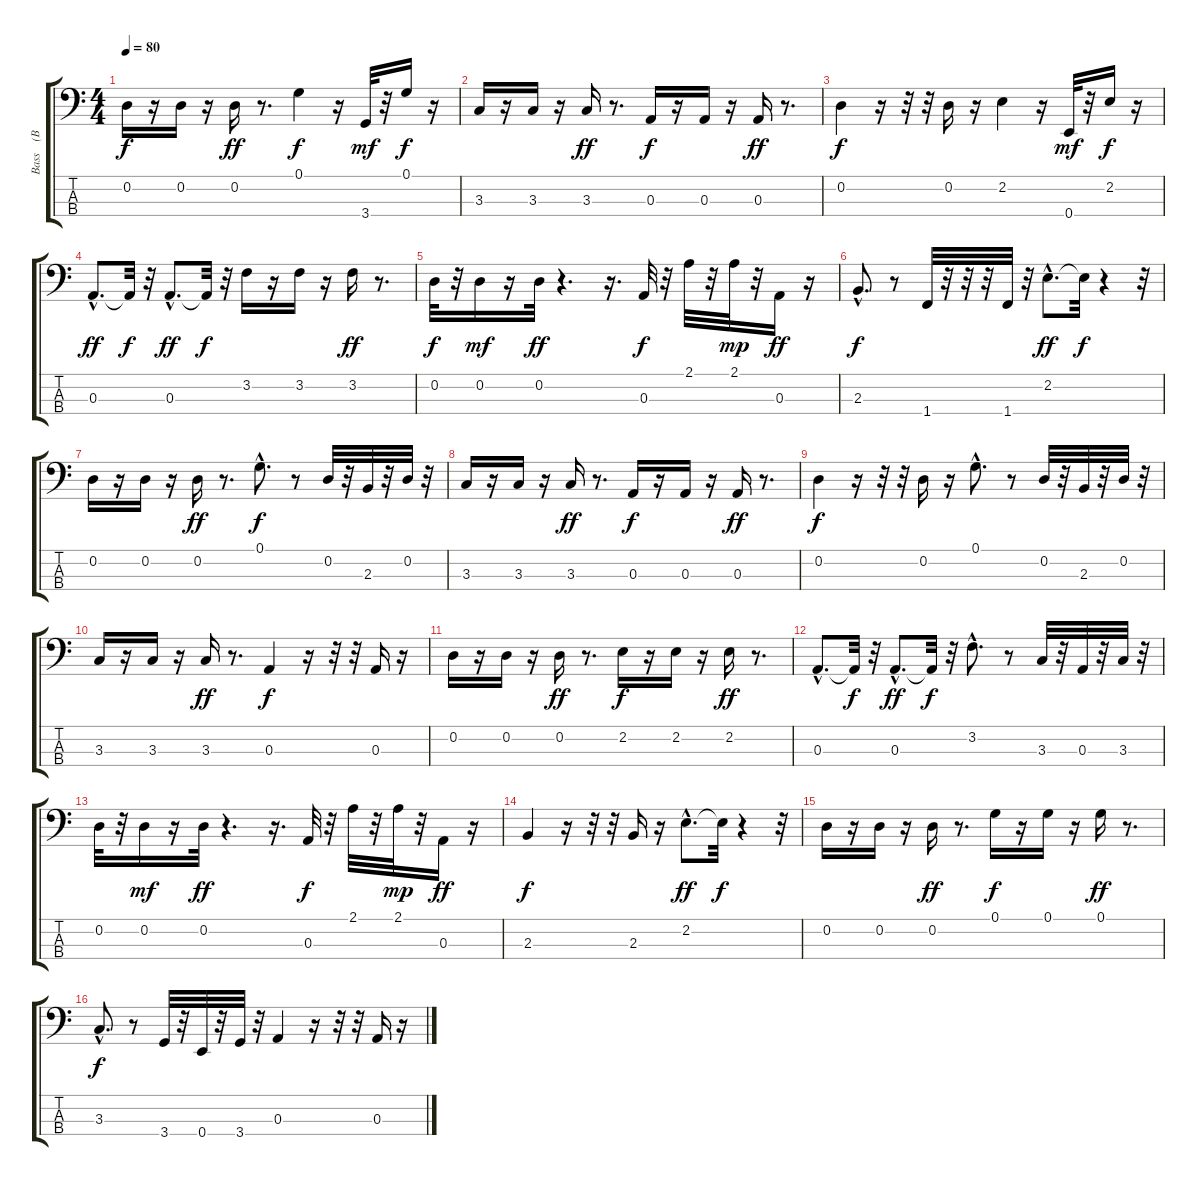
\track ("Bass    (BB)" "Bass    (B") {instrument fretlessbass}
\staff {score tabs}
\tuning (G2 D2 A1 E1) {hide}
\ts (4 4)
\tempo 80
\clef f4
\ks c
0.2.16{dy f} r.16 0.2.16 r.16 0.2.16{dy ff} r.8{d} 0.1.4{dy f} r.16 3.4.32{dy mf} r.32 0.1.16{dy f} r.16 |
3.3.16 r.16 3.3.16 r.16 3.3.16{dy ff} r.8{d} 0.3.16{dy f} r.16 0.3.16 r.16 0.3.16{dy ff} r.8{d} |
0.2.4{dy f} r.16 r.32 r.32 0.2.16 r.16 2.2.4 r.16 0.4.32{dy mf} r.32 2.2.16{dy f} r.16 |
0.3{hac}.8{d dy ff} 0.3{t}.32{dy f} r.32 0.3{hac}.8{d dy ff} 0.3{t}.32{dy f} r.32 3.2.16 r.16 3.2.16 r.16 3.2.16{dy ff} r.8{d} |
0.2.32{dy f} r.32 0.2.16{dy mf} r.16 0.2.32{dy ff} r.4{d} r.16{d} 0.3.32{dy f} r.32 2.1.32 r.32 2.1.32{dy mp} r.32 0.3.16{dy ff} r.16 |
2.3{hac}.8{d dy f} r.8 1.4.32 r.32 r.32 r.32 1.4.32 r.32 2.2{hac}.8{d dy ff} 2.2{t}.32{dy f} r.4 r.32 |
0.2.16 r.16 0.2.16 r.16 0.2.16{dy ff} r.8{d} 0.1{hac}.8{d dy f} r.8 0.2.32 r.32 2.3.32 r.32 0.2.32 r.32 |
3.3.16 r.16 3.3.16 r.16 3.3.16{dy ff} r.8{d} 0.3.16{dy f} r.16 0.3.16 r.16 0.3.16{dy ff} r.8{d} |
0.2.4{dy f} r.16 r.32 r.32 0.2.16 r.16 0.1{hac}.8{d} r.8 0.2.32 r.32 2.3.32 r.32 0.2.32 r.32 |
3.3.16 r.16 3.3.16 r.16 3.3.16{dy ff} r.8{d} 0.3.4{dy f} r.16 r.32 r.32 0.3.16 r.16 |
0.2.16 r.16 0.2.16 r.16 0.2.16{dy ff} r.8{d} 2.2.16{dy f} r.16 2.2.16 r.16 2.2.16{dy ff} r.8{d} |
0.3{hac}.8{d} 0.3{t}.32{dy f} r.32 0.3{hac}.8{d dy ff} 0.3{t}.32{dy f} r.32 3.2{hac}.8{d} r.8 3.3.32 r.32 0.3.32 r.32 3.3.32 r.32 |
0.2.32 r.32 0.2.16{dy mf} r.16 0.2.32{dy ff} r.4{d} r.16{d} 0.3.32{dy f} r.32 2.1.32 r.32 2.1.32{dy mp} r.32 0.3.16{dy ff} r.16 |
2.3.4{dy f} r.16 r.32 r.32 2.3.16 r.16 2.2{hac}.8{d dy ff} 2.2{t}.32{dy f} r.4 r.32 |
0.2.16 r.16 0.2.16 r.16 0.2.16{dy ff} r.8{d} 0.1.16{dy f} r.16 0.1.16 r.16 0.1.16{dy ff} r.8{d} |
3.3{hac}.8{d dy f} r.8 3.4.32 r.32 0.4.32 r.32 3.4.32 r.32 0.3.4 r.16 r.32 r.32 0.3.16 r.16
